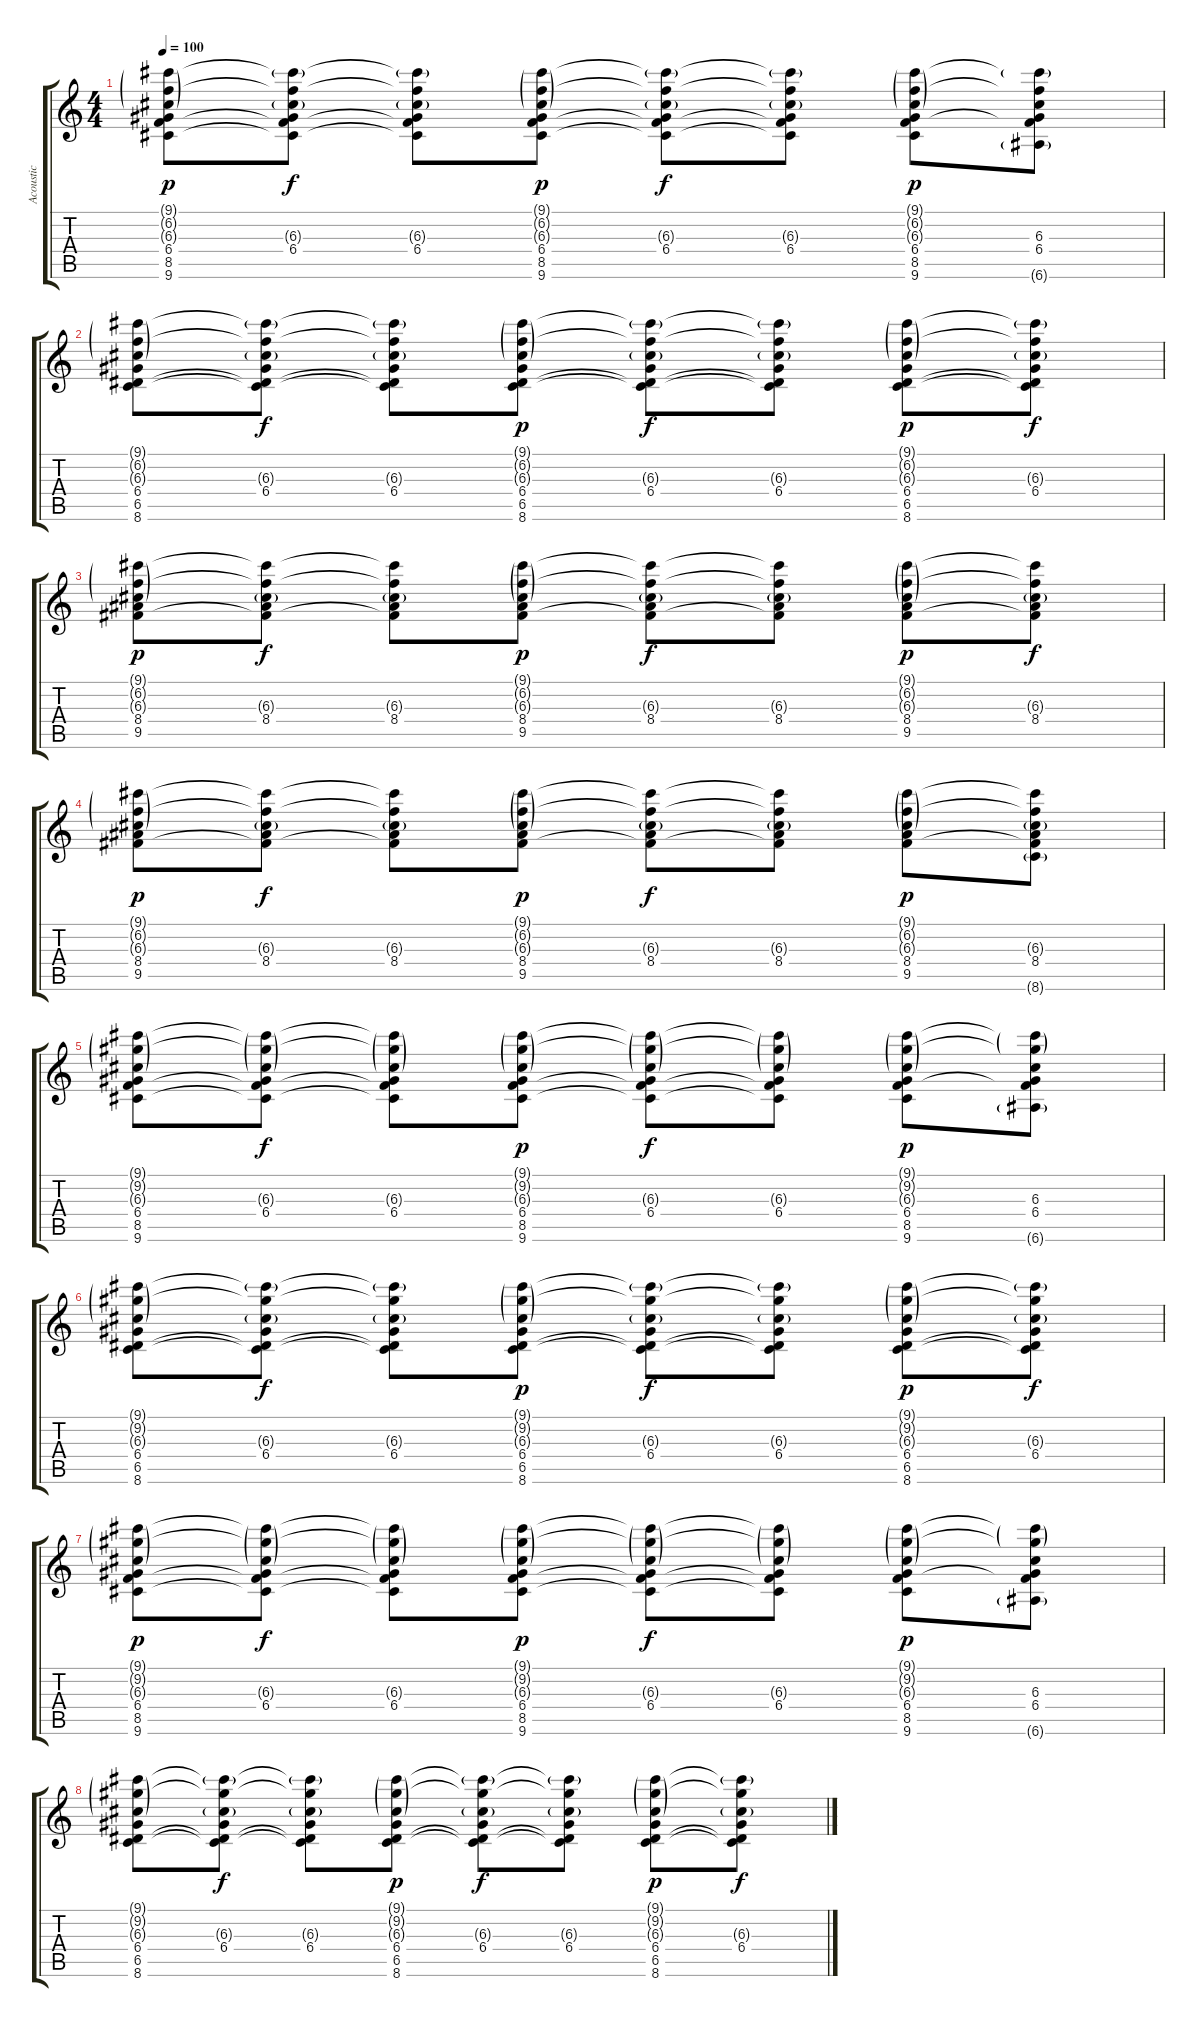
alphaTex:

\track ("Acoustic" "Acoustic") {instrument acousticguitarnylon}
\staff {score tabs}
\tuning (E4 B3 G3 D3 A2 E2) {hide}
\ts (4 4)
\tempo 100
\clef g2
\ks c
(9.1{g} 6.2{g} 6.3{g} 6.4 8.5 9.6).8{dy p} (9.1{g t} 6.2{t} 6.3{g} 6.4 8.5{t} 9.6{t}).8{dy f} (9.1{g t} 6.2{t} 6.3{g} 6.4 8.5{t} 9.6{t}).8 (9.1{g} 6.2{g} 6.3{g} 6.4 8.5 9.6).8{dy p} (9.1{g t} 6.2{t} 6.3{g} 6.4 8.5{t} 9.6{t}).8{dy f} (9.1{g t} 6.2{t} 6.3{g} 6.4 8.5{t} 9.6{t}).8 (9.1{g} 6.2{g} 6.3{g} 6.4 8.5 9.6).8{dy p} (9.1{g t} 6.2{t} 6.3 6.4 8.5{t} 6.6{g}).8 |
(9.1{g} 6.2{g} 6.3{g} 6.4 6.5 8.6).8 (9.1{g t} 6.2{t} 6.3{g} 6.4 6.5{t} 8.6{t}).8{dy f} (9.1{g t} 6.2{t} 6.3{g} 6.4 6.5{t} 8.6{t}).8 (9.1{g} 6.2{g} 6.3{g} 6.4 6.5 8.6).8{dy p} (9.1{g t} 6.2{t} 6.3{g} 6.4 6.5{t} 8.6{t}).8{dy f} (9.1{g t} 6.2{t} 6.3{g} 6.4 6.5{t} 8.6{t}).8 (9.1{g} 6.2{g} 6.3{g} 6.4 6.5 8.6).8{dy p} (9.1{g t} 6.2{t} 6.3{g} 6.4 6.5{t} 8.6{t}).8{dy f} |
(9.1{g} 6.2{g} 6.3{g} 8.4 9.5).8{dy p} (9.1{t} 6.2{t} 6.3{g} 8.4 9.5{t}).8{dy f} (9.1{t} 6.2{t} 6.3{g} 8.4 9.5{t}).8 (9.1{g} 6.2{g} 6.3{g} 8.4 9.5).8{dy p} (9.1{t} 6.2{t} 6.3{g} 8.4 9.5{t}).8{dy f} (9.1{t} 6.2{t} 6.3{g} 8.4 9.5{t}).8 (9.1{g} 6.2{g} 6.3{g} 8.4 9.5).8{dy p} (9.1{t} 6.2{t} 6.3{g} 8.4 9.5{t}).8{dy f} |
(9.1{g} 6.2{g} 6.3{g} 8.4 9.5).8{dy p} (9.1{t} 6.2{t} 6.3{g} 8.4 9.5{t}).8{dy f} (9.1{t} 6.2{t} 6.3{g} 8.4 9.5{t}).8 (9.1{g} 6.2{g} 6.3{g} 8.4 9.5).8{dy p} (9.1{t} 6.2{t} 6.3{g} 8.4 9.5{t}).8{dy f} (9.1{t} 6.2{t} 6.3{g} 8.4 9.5{t}).8 (9.1{g} 6.2{g} 6.3{g} 8.4 9.5).8{dy p} (9.1{t} 6.2{t} 6.3{g} 8.4 9.5{t} 8.6{g}).8 |
(9.1{g} 9.2{g} 6.3{g} 6.4 8.5 9.6).8 (9.1{g t} 9.2{g t} 6.3{g} 6.4 8.5{t} 9.6{t}).8{dy f} (9.1{g t} 9.2{g t} 6.3{g} 6.4 8.5{t} 9.6{t}).8 (9.1{g} 9.2{g} 6.3{g} 6.4 8.5 9.6).8{dy p} (9.1{g t} 9.2{g t} 6.3{g} 6.4 8.5{t} 9.6{t}).8{dy f} (9.1{g t} 9.2{g t} 6.3{g} 6.4 8.5{t} 9.6{t}).8 (9.1{g} 9.2{g} 6.3{g} 6.4 8.5 9.6).8{dy p} (9.1{g t} 9.2{g t} 6.3 6.4 8.5{t} 6.6{g}).8 |
(9.1{g} 9.2{g} 6.3{g} 6.4 6.5 8.6).8 (9.1{g t} 9.2{t} 6.3{g} 6.4 6.5{t} 8.6{t}).8{dy f} (9.1{g t} 9.2{t} 6.3{g} 6.4 6.5{t} 8.6{t}).8 (9.1{g} 9.2{g} 6.3{g} 6.4 6.5 8.6).8{dy p} (9.1{g t} 9.2{t} 6.3{g} 6.4 6.5{t} 8.6{t}).8{dy f} (9.1{g t} 9.2{t} 6.3{g} 6.4 6.5{t} 8.6{t}).8 (9.1{g} 9.2{g} 6.3{g} 6.4 6.5 8.6).8{dy p} (9.1{g t} 9.2{t} 6.3{g} 6.4 6.5{t} 8.6{t}).8{dy f} |
(9.1{g} 9.2{g} 6.3{g} 6.4 8.5 9.6).8{dy p} (9.1{g t} 9.2{g t} 6.3{g} 6.4 8.5{t} 9.6{t}).8{dy f} (9.1{g t} 9.2{g t} 6.3{g} 6.4 8.5{t} 9.6{t}).8 (9.1{g} 9.2{g} 6.3{g} 6.4 8.5 9.6).8{dy p} (9.1{g t} 9.2{g t} 6.3{g} 6.4 8.5{t} 9.6{t}).8{dy f} (9.1{g t} 9.2{g t} 6.3{g} 6.4 8.5{t} 9.6{t}).8 (9.1{g} 9.2{g} 6.3{g} 6.4 8.5 9.6).8{dy p} (9.1{g t} 9.2{g t} 6.3 6.4 8.5{t} 6.6{g}).8 |
(9.1{g} 9.2{g} 6.3{g} 6.4 6.5 8.6).8 (9.1{g t} 9.2{t} 6.3{g} 6.4 6.5{t} 8.6{t}).8{dy f} (9.1{g t} 9.2{t} 6.3{g} 6.4 6.5{t} 8.6{t}).8 (9.1{g} 9.2{g} 6.3{g} 6.4 6.5 8.6).8{dy p} (9.1{g t} 9.2{t} 6.3{g} 6.4 6.5{t} 8.6{t}).8{dy f} (9.1{g t} 9.2{t} 6.3{g} 6.4 6.5{t} 8.6{t}).8 (9.1{g} 9.2{g} 6.3{g} 6.4 6.5 8.6).8{dy p} (9.1{g t} 9.2{t} 6.3{g} 6.4 6.5{t} 8.6{t}).8{dy f}
